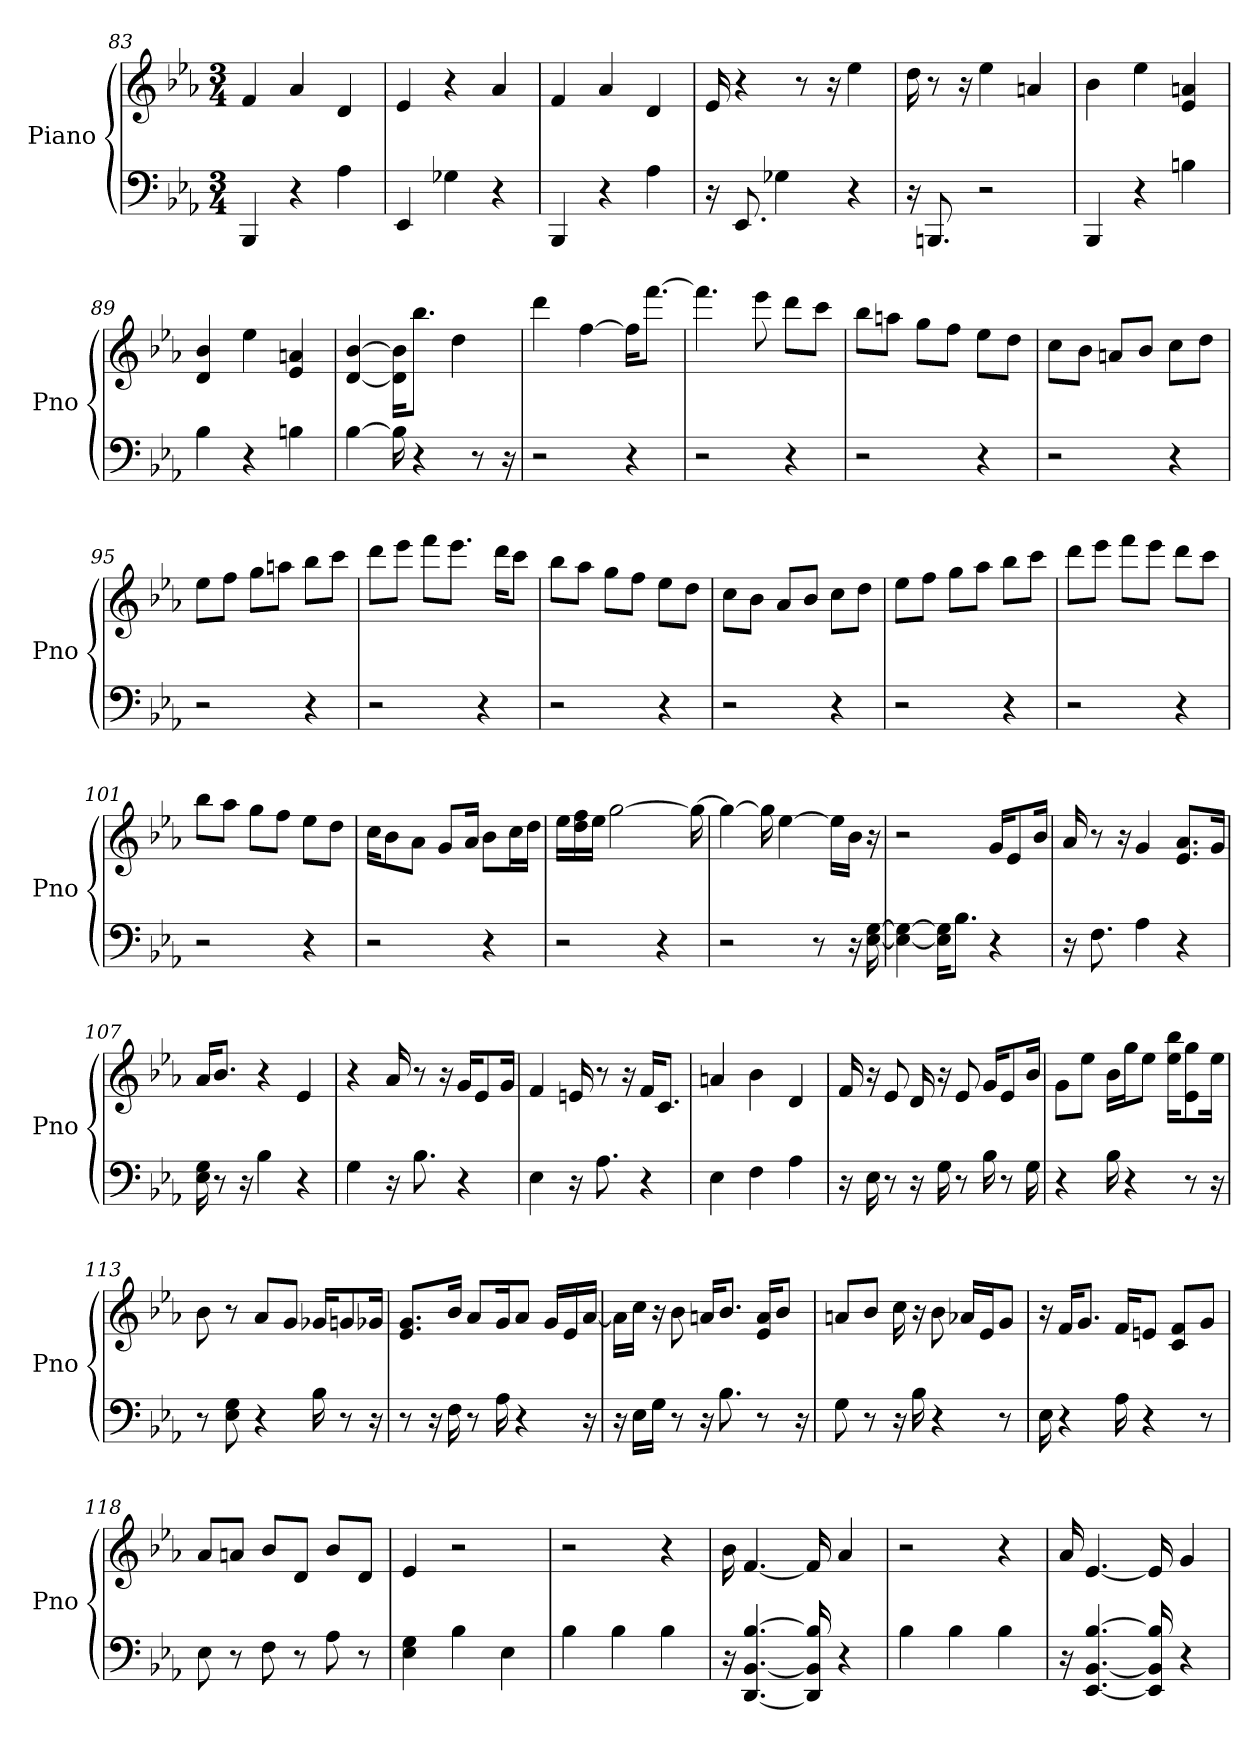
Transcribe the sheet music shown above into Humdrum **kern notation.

**kern	**kern
*part1	*part1
*staff2	*staff1
*I"Piano	*
*I'Pno	*
*clefF4	*clefG2
*k[b-e-a-]	*k[b-e-a-]
*E-:	*E-:
*M3/4	*M3/4
=83	=83
4BBB-	4f
4r	4a-
4A-	4d
=84	=84
4EE-	4e-
4G-	4r
4r	4a-
=85	=85
4BBB-	4f
4r	4a-
4A-	4d
=86	=86
16r	16e-
8.EE-	4r
4G-	.
.	8r
.	16r
4r	4ee-
=87	=87
16r	16dd
8.BBB	8r
.	16r
2r	4ee-
.	4a
=88	=88
4BBB-	4b-
4r	4ee-
4B	4e- 4a
=89	=89
4B-	4d 4b-
4r	4ee-
4B	4a 4e-
=90	=90
[4B-	[4b- [4d
16B-]	16b-]\ 16d]\KL
4r	8.bb-\J
.	4dd
8r	.
16r	.
=91	=91
2r	4ddd
.	[4ff
4r	16ff\KL]
.	[8.fff\J
=92	=92
2r	4.fff]
.	8eee-
4r	8ddd\L
.	8ccc\J
=93	=93
2r	8bb-\L
.	8aa\J
.	8gg\L
.	8ff\J
4r	8ee-\L
.	8dd\J
=94	=94
2r	8cc\L
.	8b-\J
.	8a/L
.	8b-/J
4r	8cc\L
.	8dd\J
=95	=95
2r	8ee-\L
.	8ff\J
.	8gg\L
.	8aa\J
4r	8bb-\L
.	8ccc\J
=96	=96
2r	8ddd\L
.	8eee-\J
.	8fff\L
.	8.eee-\J
4r	.
.	16ddd\KL
.	8ccc\J
=97	=97
2r	8bb-\L
.	8aa-\J
.	8gg\L
.	8ff\J
4r	8ee-\L
.	8dd\J
=98	=98
2r	8cc\L
.	8b-\J
.	8a-/L
.	8b-/J
4r	8cc\L
.	8dd\J
=99	=99
2r	8ee-\L
.	8ff\J
.	8gg\L
.	8aa-\J
4r	8bb-\L
.	8ccc\J
=100	=100
2r	8ddd\L
.	8eee-\J
.	8fff\L
.	8eee-\J
4r	8ddd\L
.	8ccc\J
=101	=101
2r	8bb-\L
.	8aa-\J
.	8gg\L
.	8ff\J
4r	8ee-\L
.	8dd\J
=102	=102
2r	16cc\KL
.	8b-\
.	8a-\J
.	8g/L
.	16a-/Jk
4r	8b-\L
.	16cc\L
.	16dd\JJ
=103	=103
2r	16ee-\LL
.	16dd\ 16ff\
.	16ee-\JJ
.	[2gg
4r	.
.	16gg_
=104	=104
2r	4gg_
.	16gg]
.	[4ee-
8r	.
.	16ee-\LL]
16r	16b-\JJ
[16G [16E-	16r
=105	=105
4G_ 4E-_	2r
16G]\ 16E-]\KL	.
8.B-\J	.
4r	16g/KL
.	8e-/
.	16b-/Jk
=106	=106
16r	16a-
8.F	8r
.	16r
4A-	4g
4r	8.a-/ 8.e-/L
.	16g/Jk
=107	=107
16E- 16G	16a-/KL
8r	8.b-/J
16r	.
4B-	4r
4r	4e-
=108	=108
4G	4r
16r	16a-
8.B-	8r
.	16r
4r	16g/KL
.	8e-/
.	16g/Jk
=109	=109
4E-	4f
16r	16e
8.A-	8r
.	16r
4r	16f/KL
.	8.c/J
=110	=110
4E-	4a
4F	4b-
4A-	4d
=111	=111
16r	16f
16E-	16r
8r	8e-
16r	16d
16G	16r
8r	8e-
16B-	16g/KL
8r	8e-/
16G	16b-/Jk
=112	=112
4r	8g\L
.	8ee-\J
16B-	16b-\LL
4r	16gg\J
.	8ee-\J
.	16bb-\ 16ee-\KL
8r	8e-\ 8gg\
16r	16ee-\Jk
=113	=113
8r	8b-
8E- 8G	8r
4r	8a-/L
.	8g/J
16B-	16g-/KL
8r	8g/
16r	16g-/Jk
=114	=114
8r	8.e-/ 8.g/L
16r	.
16F	16b-/Jk
8r	8a-/L
16A-	16g/K
4r	8a-/J
.	16g/LL
.	16e-/
16r	[16a-/JJ
=115	=115
16r	16a-\LL]
16E-\LL	16cc\JJ
16G\JJ	16r
8r	8b-
16r	16a/KL
8.B-	8.b-/J
8r	16a/ 16e-/KL
.	8b-/J
16r	.
=116	=116
8G	8a/L
8r	8b-/J
16r	16cc
16B-	16r
4r	8b-
.	16a-/LL
.	16e-/J
8r	8g/J
=117	=117
16E-	16r
4r	16f/KL
.	8.g/J
16A-	16f/KL
4r	8e/J
.	8f/ 8c/L
8r	8g/J
=118	=118
8E-	8a-/L
8r	8a/J
8F	8b-/L
8r	8d/J
8A-	8b-/L
8r	8d/J
=119	=119
4G 4E-	4e-
4B-	2r
4E-	.
=120	=120
4B-	2r
4B-	.
4B-	4r
=121	=121
16r	16b-
[4.BB- [4.DD [4.B-	[4.f
16BB-] 16DD] 16B-]	16f]
4r	4a-
=122	=122
4B-	2r
4B-	.
4B-	4r
=123	=123
16r	16a-
[4.EE- [4.BB- [4.B-	[4.e-
16EE-] 16BB-] 16B-]	16e-]
4r	4g
=	=
*-	*-
